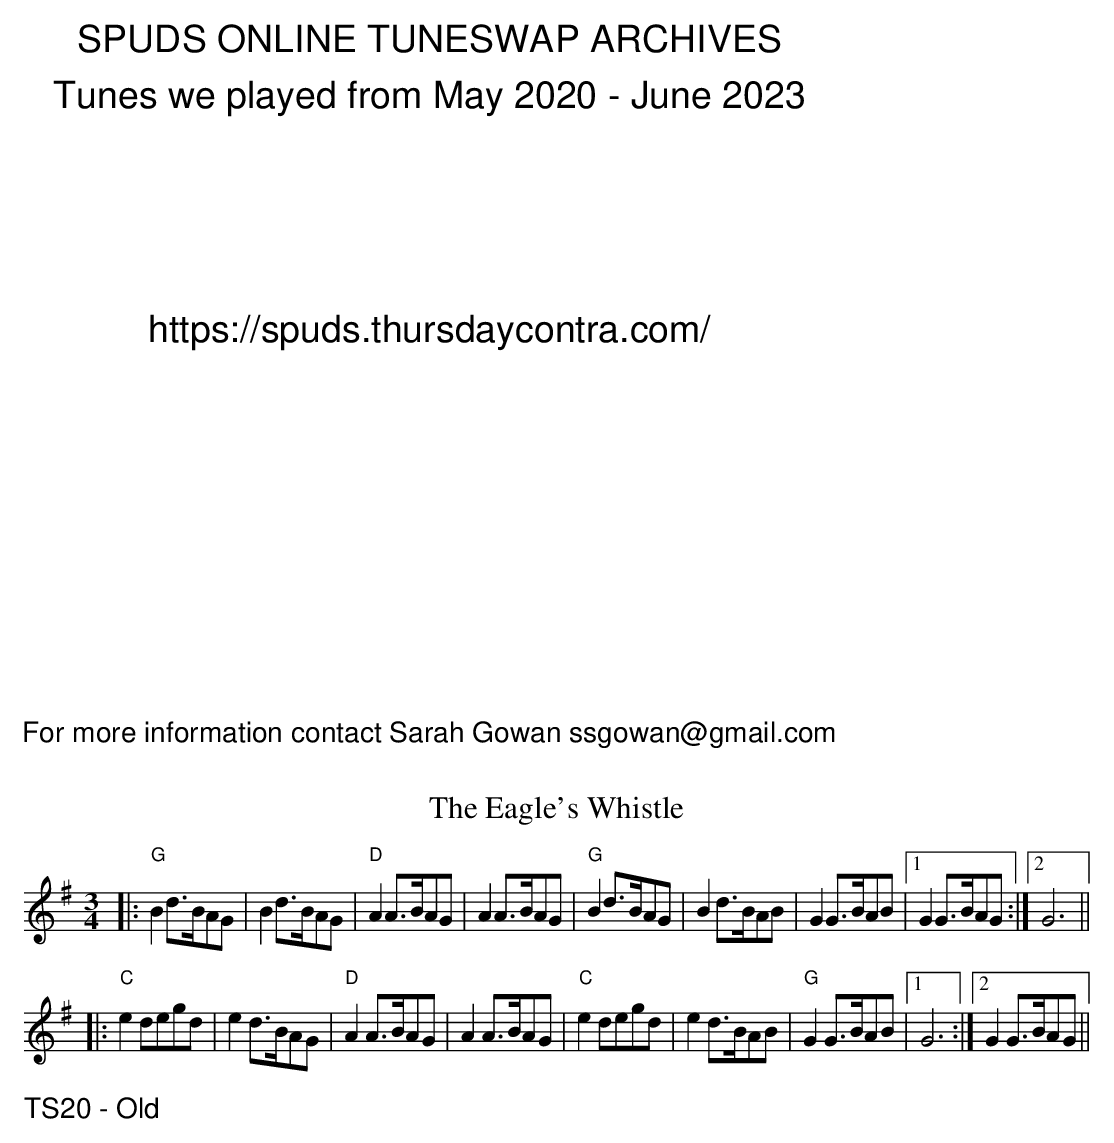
X:1
T:Eagle's Whistle, The
M:3/4
L:1/8
K:G
|:"G"B2 d>BAG|B2 d>BAG|"D"A2 A>BAG|A2 A>BAG|\
"G"B2 d>BAG|B2 d>BAB|G2 G>BAB|1G2 G>BAG:|2G6||
|:"C"e2 degd|e2 d>BAG|"D"A2 A>BAG|A2 A>BAG|\
"C"e2 degd|e2 d>BAB|"G"G2 G>BAB|1G6:|2G2G>BAG||
